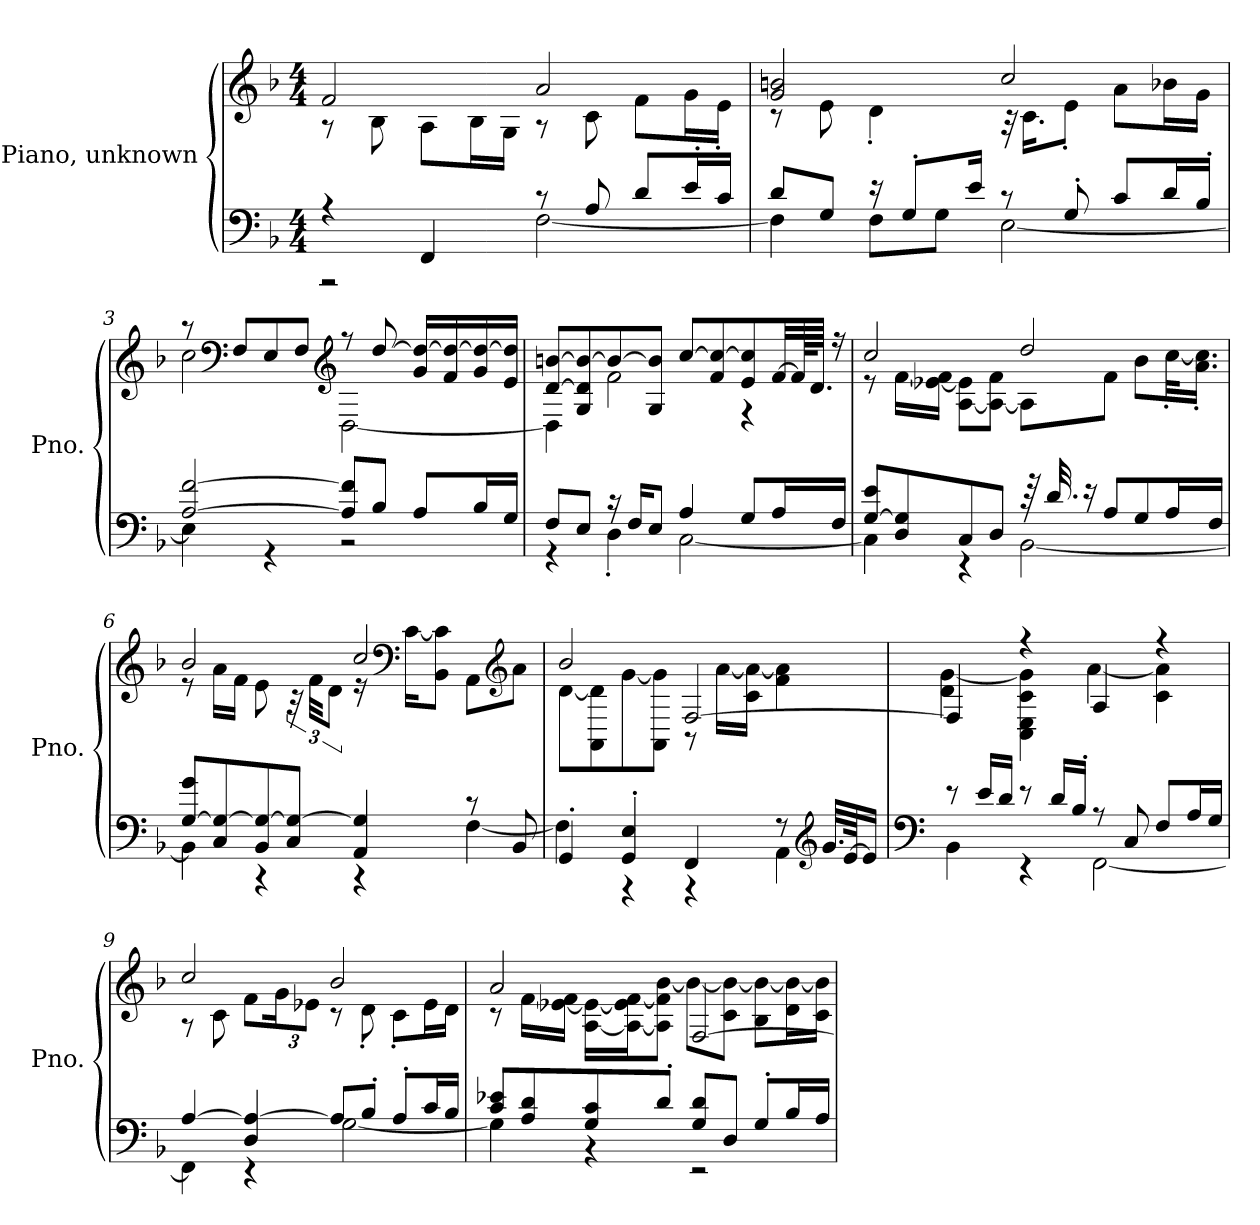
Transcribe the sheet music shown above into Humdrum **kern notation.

**kern	**kern
*part1	*part1
*staff2	*staff1
*I"Piano, unknown	*
*I'Pno.	*
*clefF4	*clefG2
*k[b-]	*k[b-]
*M4/4	*M4/4
*MM98	*MM98
=1	=1
*^	*^
4r	2r	2f/	8r
.	.	.	8B-\
4FF/	.	.	8A\L
.	.	.	16B-\L
.	.	.	16G\JJ
8r	[2F\	2a/	8r
8A/	.	.	8c\
8d/L	.	.	8f\L
16e'/L	.	.	16g\L
16c/JJ	.	.	16e'\JJ
=2	=2	=2	=2
8d/L	4F\]	2g/ 2bn/	8r
8G/J	.	.	8e\
16r	8F\L	.	4d'\
8G'/L	.	.	.
.	8G\J	.	.
16e/Jk	.	.	.
8r	[2E\	2cc/	32r
.	.	.	16.c\KL
8G'/	.	.	8e'\J
8c/L	.	.	8a\L
16d/L	.	.	16b-X\L
16B-'/JJ	.	.	16g\JJ
=3	=3	=3	=3
[2A/ [2f/	4E\]	8r	2cc\
*	*	*clefF4	*
.	.	8F/L	.
.	4r	8E/	.
.	.	8F/J	.
*	*	*clefG2	*
8A/] 8f/]L	2r	8r	[2D\
8B-/J	.	[8dd/	.
8A/L	.	16g/ 16dd/_LL	.
.	.	16f/ 16dd/_	.
16B-/L	.	16g/ 16dd/_	.
16G/JJ	.	16e/ 16dd/]JJ	.
!!LO:LB:g=z	!!
=4	=4	=4	=4
8F/L	4r	[8d/ [8bn/L	4D\]
8E/J	.	8G/ 8d/] 8b/_	.
16r	4D'\	8b/_	2f\
16F/KL	.	.	.
8E/J	.	8G/ 8b/]J	.
4A/	[2C\	[8cc/L	.
.	.	8f/ 8cc/_	.
8G/L	.	8e/ 8cc/]	4r
16A/L	.	[32f/LL	.
.	.	128f/KL]	.
.	.	64.d/JJJJ	.
16F/JJ	.	16r	.
=5	=5	=5	=5
[8G/ 8e/L	4C\]	2cc/	8r
8D/ 8G/]	.	.	[16f\LL
.	.	.	[16e-X\ 16f\]JJ
8C/	4r	.	[8A\ 8e-\]L
8D/J	.	.	8A\_ 8f\J
64r	[2BB-\	2dd/	8A\L]
32.d/	.	.	.
16r	.	.	.
8A/L	.	.	8f\J
8G/	.	.	8b-\L
16A/L	.	.	[32cc'\KL
.	.	.	16.a\' 16.cc\]'JJ
16F/JJ	.	.	.
!!LO:LB:g=z	!!
=6	=6	=6	=6
[8G/ 8g/L	4BB-\]	2b-/	8r
8C/ 8G/_	.	.	16a\LL
.	.	.	16f\JJ
8BB-/ 8G/_	4r	.	8e\
8C/ 8G/_J	.	.	48r
.	.	.	48f\KKL
.	.	.	12d\J
4AA/ 4G/]	4r	2cc/	16r
*	*	*clefF4	*
.	.	.	[16c\KL
.	.	.	8BB-\ 8c\]J
8r	[4F\	.	8AA\L
*	*	*clefG2	*
8BB-/	.	.	8a\J
=7	=7	=7	=7
4GG'/	4F\]	2b-/	[8d\L
.	.	.	8AA\ 8d\]
4GG/' 4E/'	4r	.	[8g\
.	.	.	8AA\ 8g\]J
4FF/	4r	[2F/	8r
.	.	.	[16a\LL
.	.	.	16c\ 16a\_JJ
8r	4AA\	.	4f\ 4a\]
*clefG2	*	*	*
32.g/LLL	.	.	.
[64e/JK	.	.	.
16e/JJ]	.	.	.
!!LO:LB:g=z	!!
=8	=8	=8	=8
*clefF4	*	*	*
8r	4BB-\	4F/]	4d\ [4g\
16e/LL	.	.	.
16d/JJ	.	.	.
8r	4r	4r	4C\ 4E\ 4c\ 4g\]
16d/LL	.	.	.
16B-'/JJ	.	.	.
8r	[2FF\	4A/	[4a\
8C/	.	.	.
8F/L	.	4r	4c\ 4a\]
16A/L	.	.	.
16G/JJ	.	.	.
=9	=9	=9	=9
[4A/	4FF\]	2cc/	8r
.	.	.	8c\
4D/ 4A/_	4r	.	8f\L
*	*	*	*Xbrackettup
.	.	.	24g\K
.	.	.	12e-X\J
8A/L]	[2G\	2b-/	8r
8B-'/J	.	.	8d'\
8A'/L	.	.	8c'\L
16c/L	.	.	16e-\L
16B-/JJ	.	.	16d\JJ
=10	=10	=10	=10
8c/ 8e-X/L	4G\]	2a/	8r
8A/ 8d/	.	.	[16f\LL
.	.	.	[16e-X\ 16f\]JJ
8G/ 8c/	4r	.	[16A\ 16e-\_LL
.	.	.	16A\_ 16e-\] [16f\J
8d'/J	.	.	8A\] 8f\] [8b-\J
8G/ 8d/L	2r	[2F/	8b-\L_
8D/J	.	.	8c\ 8b-\_J
8G'/L	.	.	8B-\ 8b-\_L
16B-/L	.	.	16d\ 16b-\_L
16A/JJ	.	.	16c\ 16b-\]JJ
*v	*v	*	*
*	*v	*v
=	=
*-	*-
